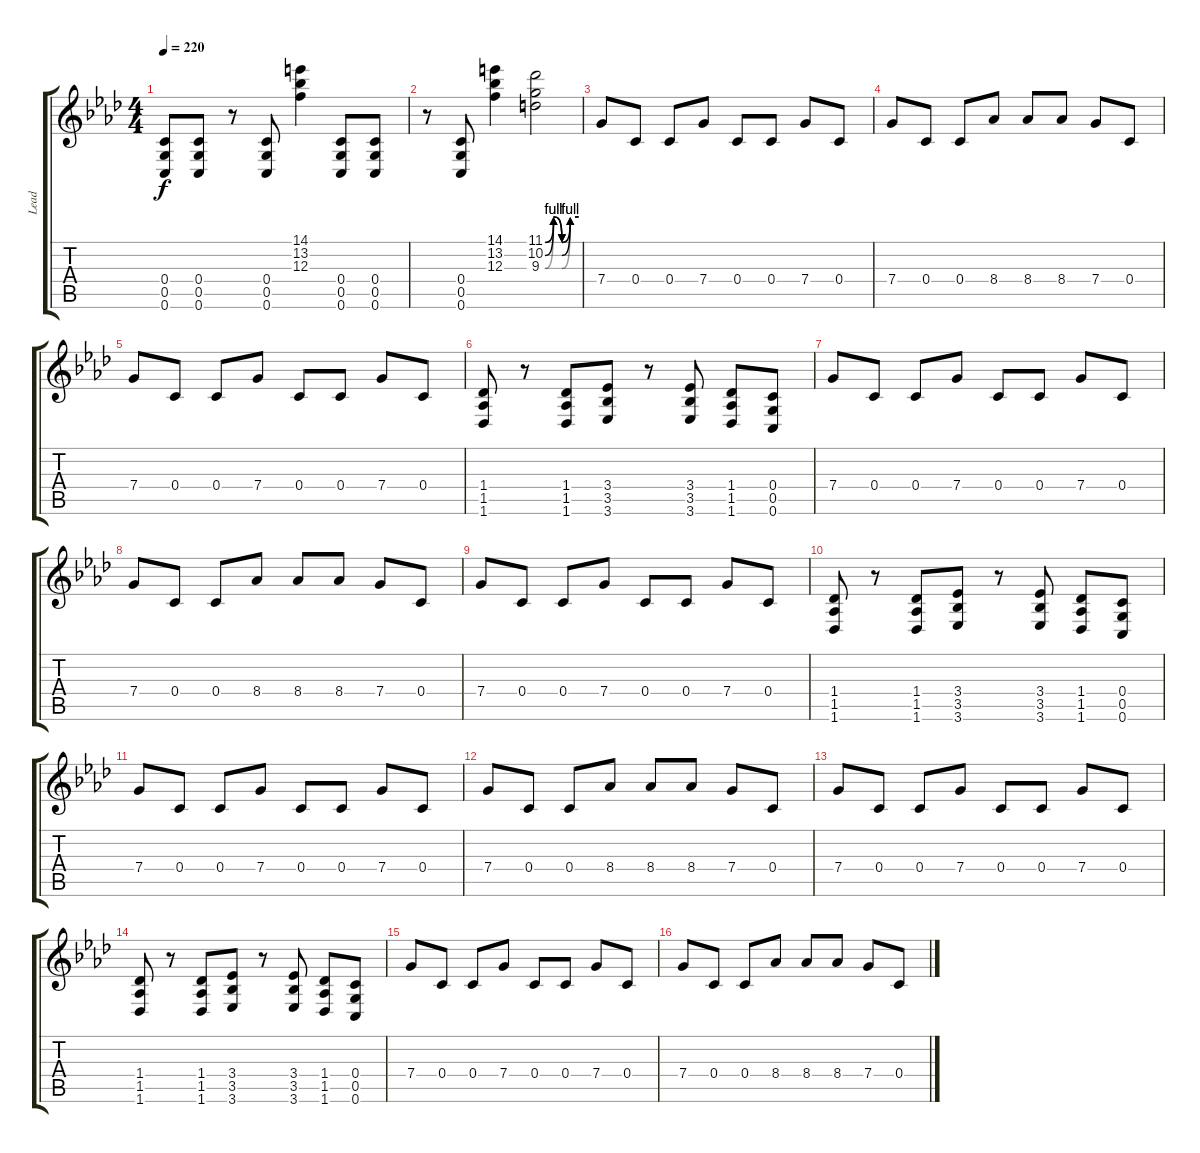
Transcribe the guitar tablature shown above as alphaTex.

\track ("Lead" "Lead") {instrument distortionguitar}
\staff {score tabs}
\tuning (D4 A3 F3 C3 G2 C2) {hide}
\ts (4 4)
\tempo 220
\clef g2
\ks fminor
(0.4 0.5 0.6).8{dy f} (0.4 0.5 0.6).8 r.8 (0.4 0.5 0.6).8 (14.1 13.2 12.3).4 (0.4 0.5 0.6).8 (0.4 0.5 0.6).8 |
r.8 (0.4 0.5 0.6).8 (14.1 13.2 12.3).4 (11.1{be (custom 0 0 15 4 30 0 45 4 60 4)} 10.2{be (custom 0 0 15 4 30 0 45 4 60 4)} 9.3{be (custom 0 0 15 4 30 0 45 4 60 4)}).2 |
7.4.8 0.4.8 0.4.8 7.4.8 0.4.8 0.4.8 7.4.8 0.4.8 |
7.4.8 0.4.8 0.4.8 8.4.8 8.4.8 8.4.8 7.4.8 0.4.8 |
7.4.8 0.4.8 0.4.8 7.4.8 0.4.8 0.4.8 7.4.8 0.4.8 |
(1.4 1.5 1.6).8 r.8 (1.4 1.5 1.6).8 (3.4 3.5 3.6).8 r.8 (3.4 3.5 3.6).8 (1.4 1.5 1.6).8 (0.4 0.5 0.6).8 |
7.4.8 0.4.8 0.4.8 7.4.8 0.4.8 0.4.8 7.4.8 0.4.8 |
7.4.8 0.4.8 0.4.8 8.4.8 8.4.8 8.4.8 7.4.8 0.4.8 |
7.4.8 0.4.8 0.4.8 7.4.8 0.4.8 0.4.8 7.4.8 0.4.8 |
(1.4 1.5 1.6).8 r.8 (1.4 1.5 1.6).8 (3.4 3.5 3.6).8 r.8 (3.4 3.5 3.6).8 (1.4 1.5 1.6).8 (0.4 0.5 0.6).8 |
7.4.8 0.4.8 0.4.8 7.4.8 0.4.8 0.4.8 7.4.8 0.4.8 |
7.4.8 0.4.8 0.4.8 8.4.8 8.4.8 8.4.8 7.4.8 0.4.8 |
7.4.8 0.4.8 0.4.8 7.4.8 0.4.8 0.4.8 7.4.8 0.4.8 |
(1.4 1.5 1.6).8 r.8 (1.4 1.5 1.6).8 (3.4 3.5 3.6).8 r.8 (3.4 3.5 3.6).8 (1.4 1.5 1.6).8 (0.4 0.5 0.6).8 |
7.4.8 0.4.8 0.4.8 7.4.8 0.4.8 0.4.8 7.4.8 0.4.8 |
7.4.8 0.4.8 0.4.8 8.4.8 8.4.8 8.4.8 7.4.8 0.4.8
